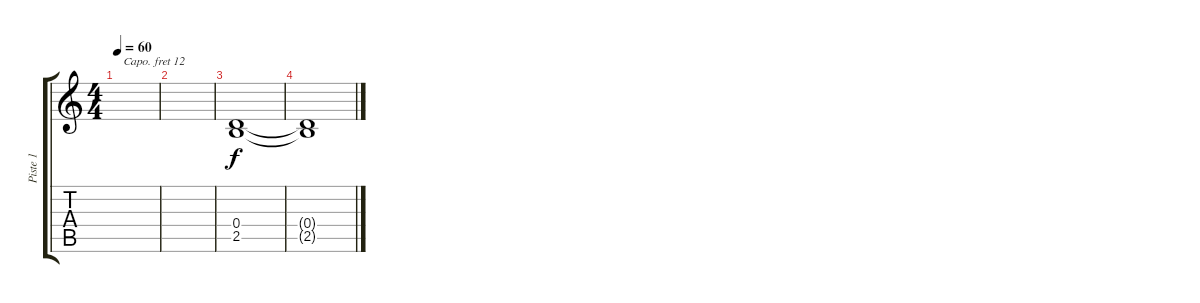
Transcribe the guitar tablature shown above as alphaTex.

\track ("Piste 1" "Piste 1") {instrument synthstrings1}
\staff {score tabs}
\capo 12
\tuning (E4 B3 G3 D3 A2 E2) {hide}
\ts (4 4)
\tempo 60
\clef g2
\ks c
|
|
(0.4 2.5).1 |
(0.4{t} 2.5{t}).1
